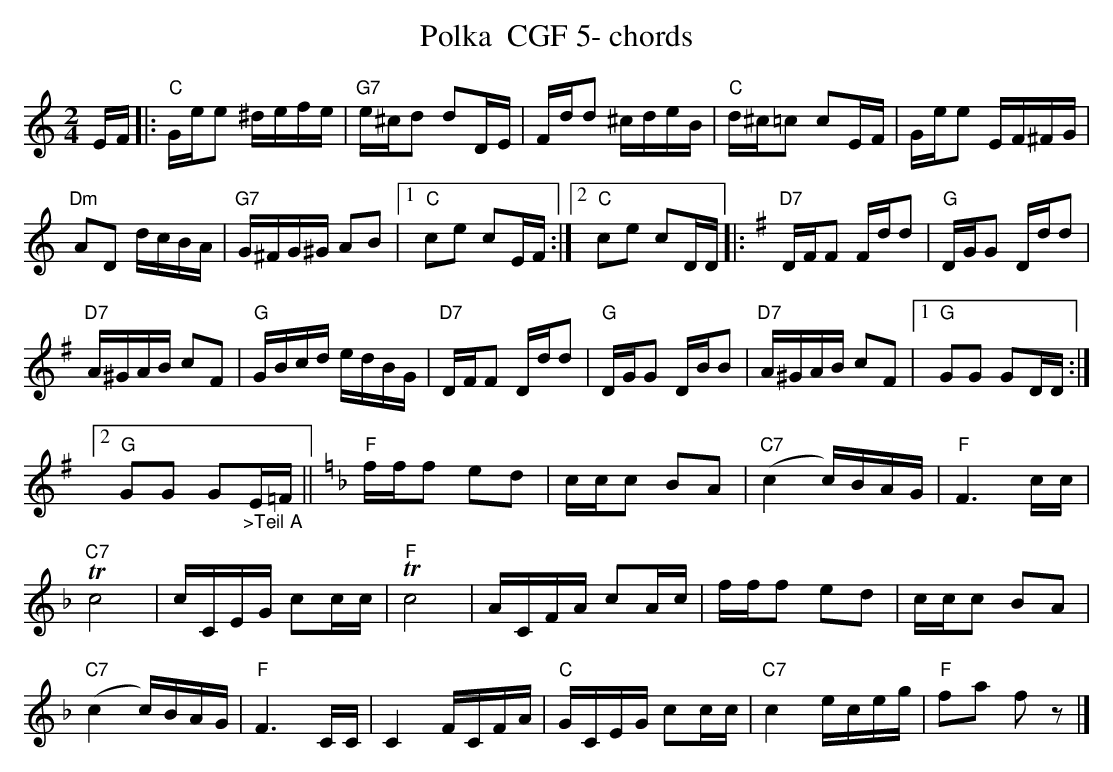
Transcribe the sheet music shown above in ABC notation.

X:1
T:Polka  CGF 5- chords
M:2/4
L:1/16
K:Cmaj%%MIDI gchordon
EF |: "C"Gee2 ^defe | "G7"e^cd2 d2DE | Fdd2 ^cdeB | "C"d^c=c2 c2EF | Gee2 EF^FG |
"Dm"A2D2 dcBA | "G7"G^FG^G A2B2 |1 "C"c2e2 c2EF :|2 "C"c2e2 c2DD |: [K:Gmaj] "D7"DFF2 Fdd2 | "G"DGG2 Ddd2 |
"D7"A^GAB c2F2 | "G"GBcd edBG | "D7"DFF2 Ddd2 | "G"DGG2 DBB2 | "D7"A^GAB c2F2 |1 "G"G2G2 G2DD :|2
"G"G2G2 G2"_>Teil A"E=F || [K:Fmaj] "F"fff2 e2d2 | ccc2 B2A2 | "C7"(c4c)BAG | "F"F6cc |
"C7"Tc8 | cCEG c2cc | "F"Tc8 | ACFA c2Ac | fff2 e2d2 | ccc2 B2A2 |
"C7"(c4c)BAG | "F"F6CC | C4 FCFA | "C"GCEG c2cc | "C7"c4 eceg | "F"f2a2 f2z2 |]
